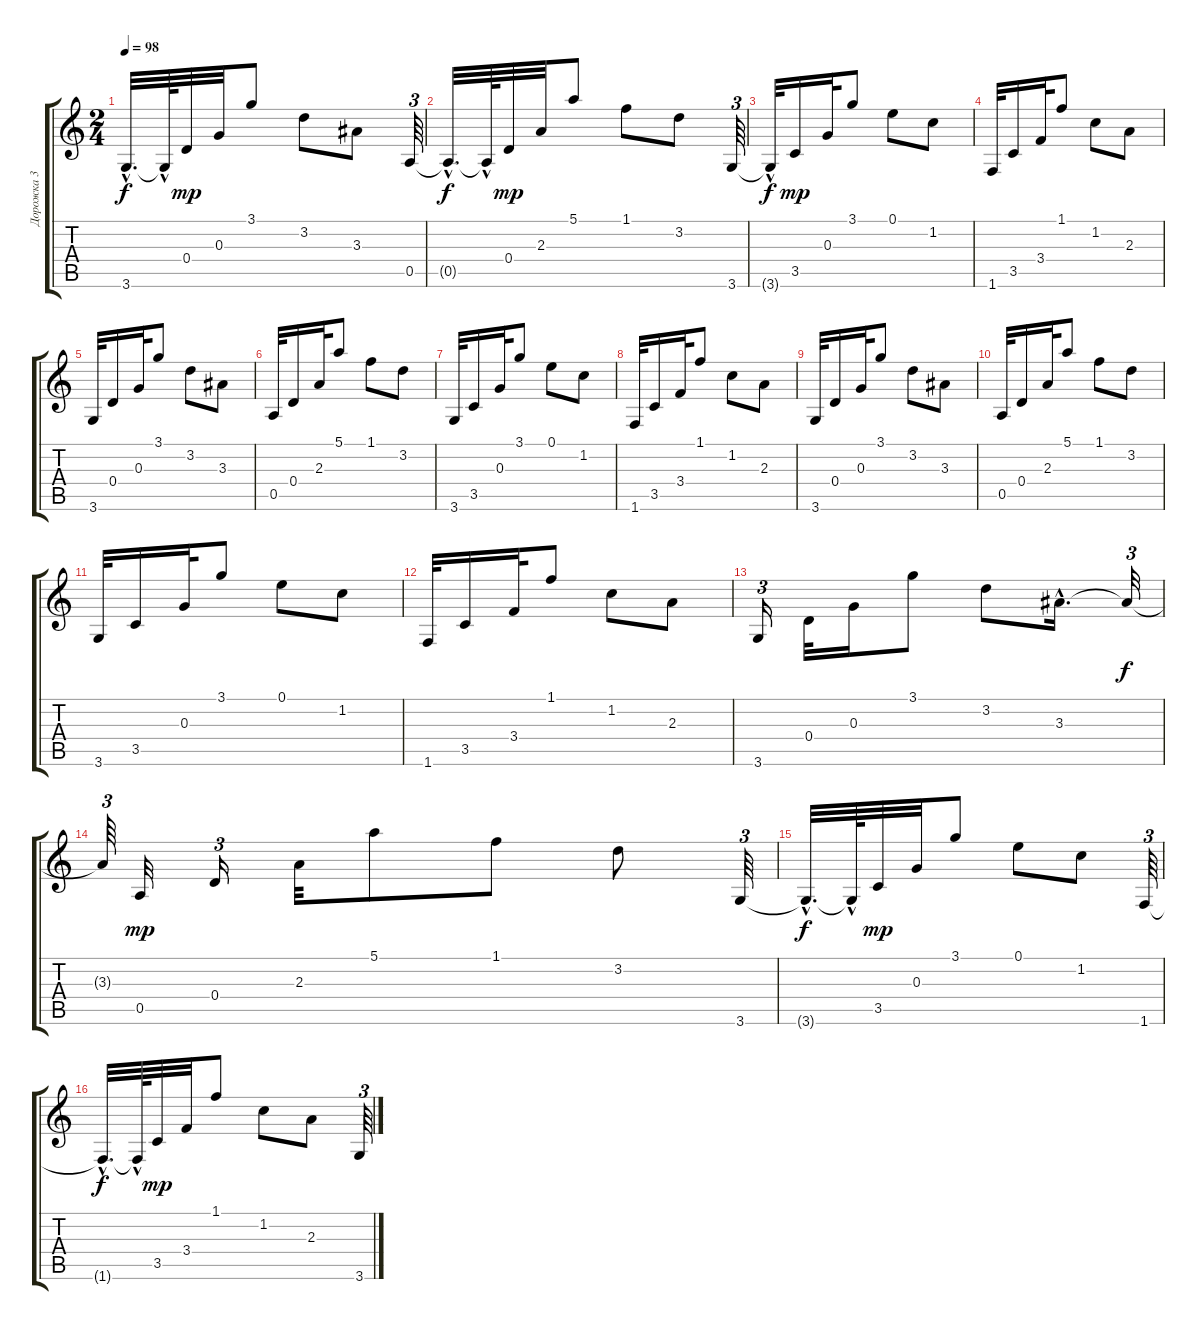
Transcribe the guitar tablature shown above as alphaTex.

\track ("Дорожка 3" "Дорожка 3") {instrument distortionguitar}
\staff {score tabs}
\tuning (E4 B3 G3 D3 A2 E2) {hide}
\ts (2 4)
\tempo 98
\clef g2
\ks c
3.6{hac t}.32{d dy f} 3.6{hac t}.64 0.4.32{dy mp} 0.3.32 3.1.8 3.2.8 3.3.8 0.5.64{tu (3 2)} |
0.5{hac t}.32{d dy f} 0.5{hac t}.64 0.4.32{dy mp} 2.3.32 5.1.8 1.1.8 3.2.8 3.6.64{tu (3 2)} |
3.6{hac t}.32{dy f} 3.5.16{dy mp} 0.3.32 3.1.8 0.1.8 1.2.8 |
1.6.32 3.5.16 3.4.32 1.1.8 1.2.8 2.3.8 |
3.6.32 0.4.16 0.3.32 3.1.8 3.2.8 3.3.8 |
0.5.32 0.4.16 2.3.32 5.1.8 1.1.8 3.2.8 |
3.6.32 3.5.16 0.3.32 3.1.8 0.1.8 1.2.8 |
1.6.32 3.5.16 3.4.32 1.1.8 1.2.8 2.3.8 |
3.6.32 0.4.16 0.3.32 3.1.8 3.2.8 3.3.8 |
0.5.32 0.4.16 2.3.32 5.1.8 1.1.8 3.2.8 |
3.6.32 3.5.16 0.3.32 3.1.8 0.1.8 1.2.8 |
1.6.32 3.5.16 3.4.32 1.1.8 1.2.8 2.3.8 |
3.6.16{tu (3 2)} 0.4.32 0.3.16 3.1.8 3.2.8 3.3{hac}.16{d} 3.3{t}.32{tu (3 2) dy f} |
3.3{t}.64{tu (3 2)} 0.5.32{dy mp} 0.4.16{tu (3 2)} 2.3.32 5.1.8 1.1.8 3.2.8 3.6.64{tu (3 2)} |
3.6{hac t}.32{d dy f} 3.6{hac t}.64 3.5.32{dy mp} 0.3.32 3.1.8 0.1.8 1.2.8 1.6.64{tu (3 2)} |
1.6{hac t}.32{d dy f} 1.6{hac t}.64 3.5.32{dy mp} 3.4.32 1.1.8 1.2.8 2.3.8 3.6.64{tu (3 2)}
